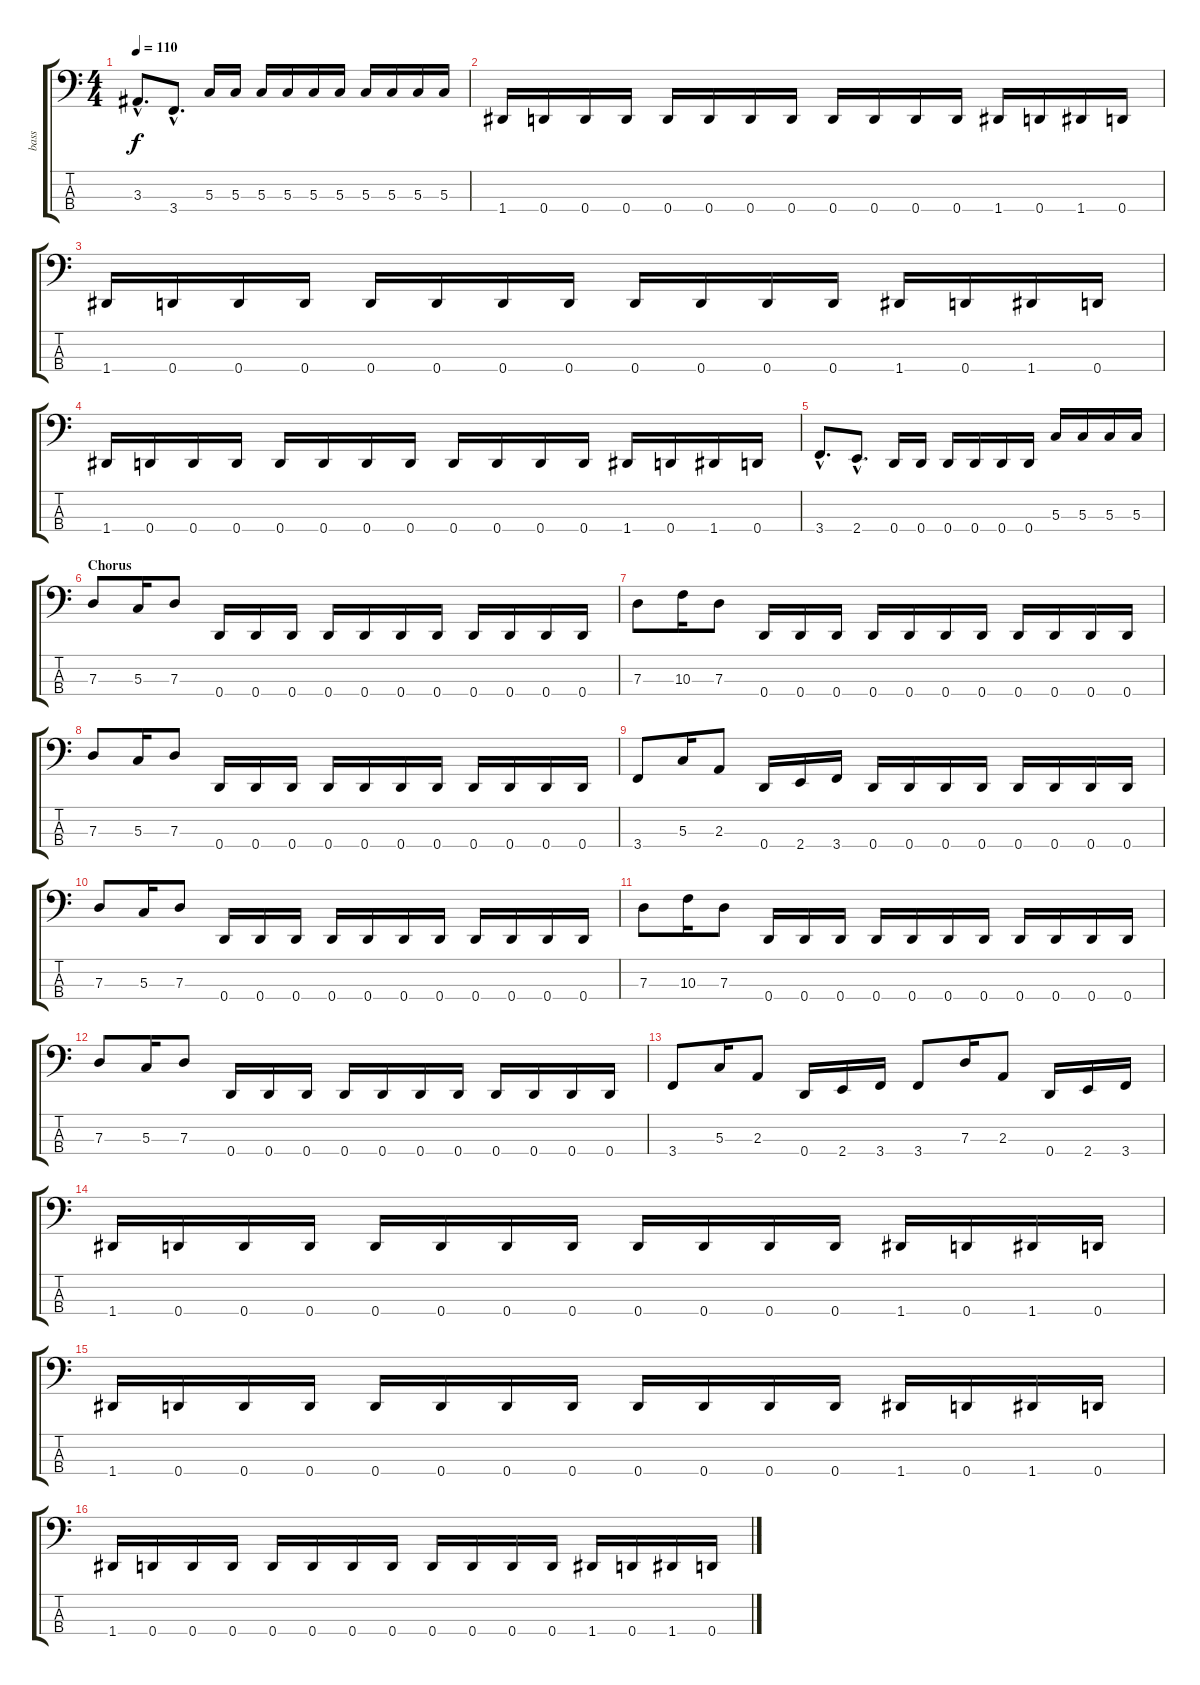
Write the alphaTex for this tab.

\track ("bass" "bass") {instrument electricbasspick}
\staff {score tabs}
\tuning (F2 C2 G1 D1) {hide}
\ts (4 4)
\tempo 110
\clef f4
\ks c
3.3{hac}.8{d dy f} 3.4{hac}.8{d} 5.3.16 5.3.16 5.3.16 5.3.16 5.3.16 5.3.16 5.3.16 5.3.16 5.3.16 5.3.16 |
1.4.16 0.4.16 0.4.16 0.4.16 0.4.16 0.4.16 0.4.16 0.4.16 0.4.16 0.4.16 0.4.16 0.4.16 1.4.16 0.4.16 1.4.16 0.4.16 |
1.4.16 0.4.16 0.4.16 0.4.16 0.4.16 0.4.16 0.4.16 0.4.16 0.4.16 0.4.16 0.4.16 0.4.16 1.4.16 0.4.16 1.4.16 0.4.16 |
1.4.16 0.4.16 0.4.16 0.4.16 0.4.16 0.4.16 0.4.16 0.4.16 0.4.16 0.4.16 0.4.16 0.4.16 1.4.16 0.4.16 1.4.16 0.4.16 |
3.4{hac}.8{d} 2.4{hac}.8{d} 0.4.16 0.4.16 0.4.16 0.4.16 0.4.16 0.4.16 5.3.16 5.3.16 5.3.16 5.3.16 |
\section ("" "Chorus")
7.3.8 5.3.16 7.3.8 0.4.16 0.4.16 0.4.16 0.4.16 0.4.16 0.4.16 0.4.16 0.4.16 0.4.16 0.4.16 0.4.16 |
7.3.8 10.3.16 7.3.8 0.4.16 0.4.16 0.4.16 0.4.16 0.4.16 0.4.16 0.4.16 0.4.16 0.4.16 0.4.16 0.4.16 |
7.3.8 5.3.16 7.3.8 0.4.16 0.4.16 0.4.16 0.4.16 0.4.16 0.4.16 0.4.16 0.4.16 0.4.16 0.4.16 0.4.16 |
3.4.8 5.3.16 2.3.8 0.4.16 2.4.16 3.4.16 0.4.16 0.4.16 0.4.16 0.4.16 0.4.16 0.4.16 0.4.16 0.4.16 |
7.3.8 5.3.16 7.3.8 0.4.16 0.4.16 0.4.16 0.4.16 0.4.16 0.4.16 0.4.16 0.4.16 0.4.16 0.4.16 0.4.16 |
7.3.8 10.3.16 7.3.8 0.4.16 0.4.16 0.4.16 0.4.16 0.4.16 0.4.16 0.4.16 0.4.16 0.4.16 0.4.16 0.4.16 |
7.3.8 5.3.16 7.3.8 0.4.16 0.4.16 0.4.16 0.4.16 0.4.16 0.4.16 0.4.16 0.4.16 0.4.16 0.4.16 0.4.16 |
3.4.8 5.3.16 2.3.8 0.4.16 2.4.16 3.4.16 3.4.8 7.3.16 2.3.8 0.4.16 2.4.16 3.4.16 |
1.4.16 0.4.16 0.4.16 0.4.16 0.4.16 0.4.16 0.4.16 0.4.16 0.4.16 0.4.16 0.4.16 0.4.16 1.4.16 0.4.16 1.4.16 0.4.16 |
1.4.16 0.4.16 0.4.16 0.4.16 0.4.16 0.4.16 0.4.16 0.4.16 0.4.16 0.4.16 0.4.16 0.4.16 1.4.16 0.4.16 1.4.16 0.4.16 |
1.4.16 0.4.16 0.4.16 0.4.16 0.4.16 0.4.16 0.4.16 0.4.16 0.4.16 0.4.16 0.4.16 0.4.16 1.4.16 0.4.16 1.4.16 0.4.16
